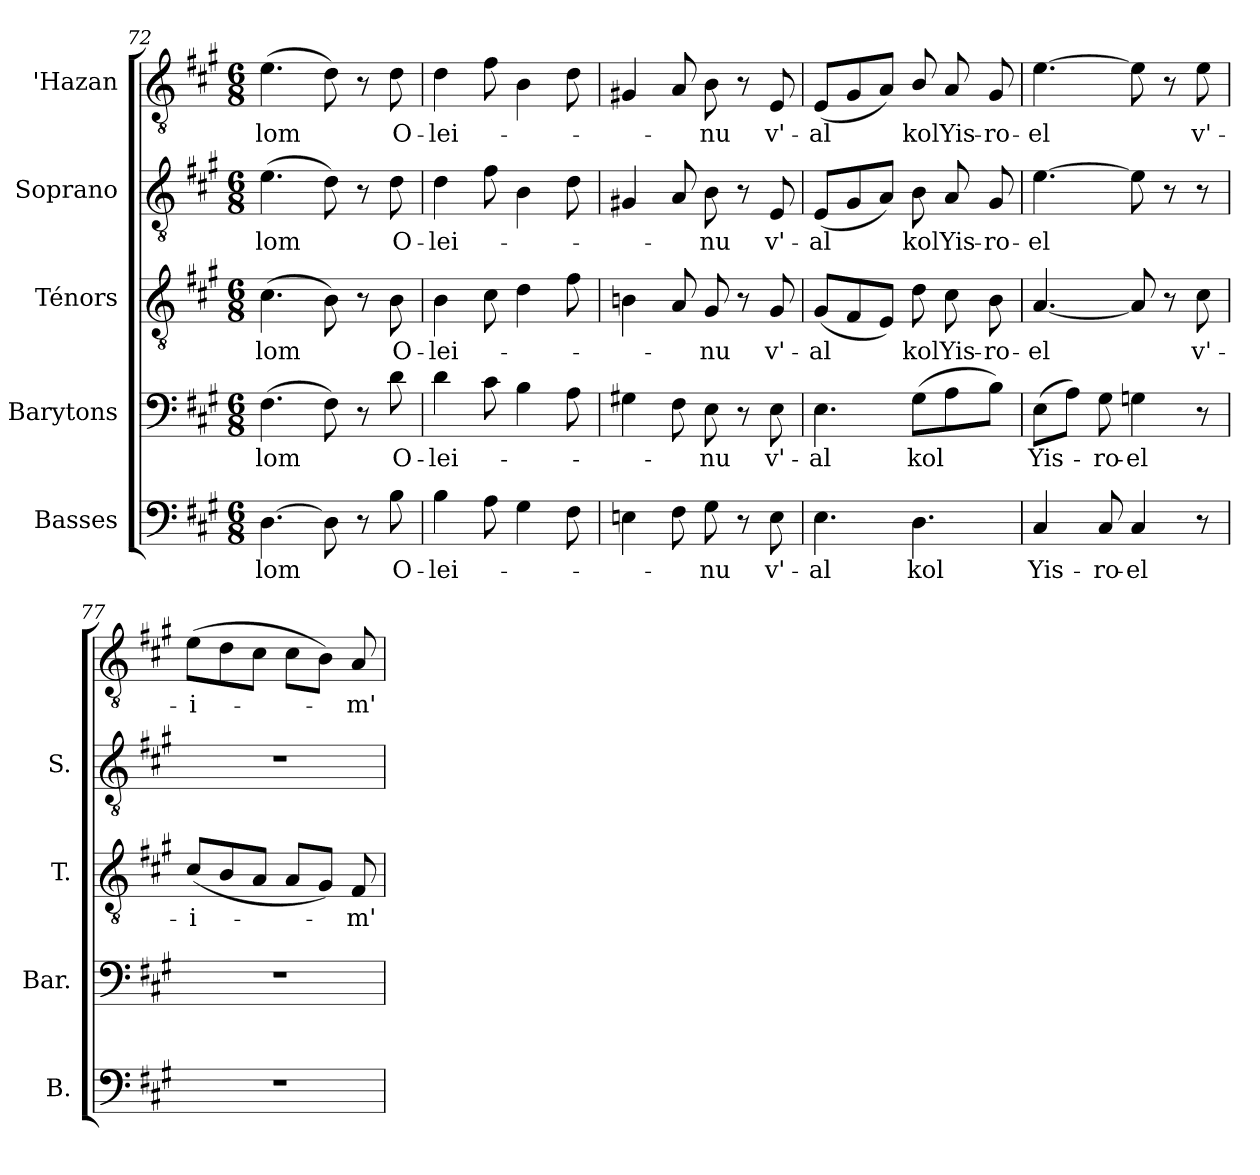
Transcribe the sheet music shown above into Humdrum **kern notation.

**kern	**text	**kern	**text	**kern	**text	**kern	**text	**kern	**text
*part5	*part5	*part4	*part4	*part3	*part3	*part2	*part2	*part1	*part1
*staff5	*staff5	*staff4	*staff4	*staff3	*staff3	*staff2	*staff2	*staff1	*staff1
*I"Basses	*	*I"Barytons	*	*I"Ténors	*	*I"Soprano	*	*I"'Hazan	*
*I'B.	*	*I'Bar.	*	*I'T.	*	*I'S.	*	*I''H.	*
*clefF4	*	*clefF4	*	*clefGv2	*	*clefGv2	*	*clefGv2	*
*	*	*	*	*ITrd7c12	*	*ITrd7c12	*	*ITrd7c12	*
*k[f#c#g#]	*	*k[f#c#g#]	*	*k[f#c#g#]	*	*k[f#c#g#]	*	*k[f#c#g#]	*
*A:	*	*A:	*	*A:	*	*A:	*	*A:	*
*M6/8	*	*M6/8	*	*M6/8	*	*M6/8	*	*M6/8	*
=72	=72	=72	=72	=72	=72	=72	=72	=72	=72
!	!LO:LY:b:color=#000000	!	!	!	!	!	!	!	!
!	!	!	!LO:LY:b:color=#000000	!	!	!	!	!	!
!	!	!	!	!	!LO:LY:b:color=#000000	!	!	!	!
!	!	!	!	!	!	!	!LO:LY:b:color=#000000	!	!
!	!	!	!	!	!	!	!	!	!LO:LY:b:color=#000000
[>4.Di\	-lom	(4.F#i\	-lom	(4.C#i\	-lom	(4.Ei\	-lom	(4.Ei\	-lom
8Di\]	.	8F#i\)	.	8BBi\)	.	8Di\)	.	8Di\)	.
8r	.	8r	.	8r	.	8r	.	8r	.
!	!LO:LY:b:color=#000000	!	!	!	!	!	!	!	!
!	!	!	!LO:LY:b:color=#000000	!	!	!	!	!	!
!	!	!	!	!	!LO:LY:b:color=#000000	!	!	!	!
!	!	!	!	!	!	!	!LO:LY:b:color=#000000	!	!
!	!	!	!	!	!	!	!	!	!LO:LY:b:color=#000000
8Bi\	O-	8di\	O-	8BBi\	O-	8Di\	O-	8Di\	O-
=73	=73	=73	=73	=73	=73	=73	=73	=73	=73
!	!LO:LY:b:color=#000000	!	!	!	!	!	!	!	!
!	!	!	!LO:LY:b:color=#000000	!	!	!	!	!	!
!	!	!	!	!	!LO:LY:b:color=#000000	!	!	!	!
!	!	!	!	!	!	!	!LO:LY:b:color=#000000	!	!
!	!	!	!	!	!	!	!	!	!LO:LY:b:color=#000000
4Bi\	-lei-	4di\	-lei-	4BBi\	-lei-	4Di\	-lei-	4Di\	-lei-
8Ai\	.	8c#i\	.	8C#i\	.	8F#i\	.	8F#i\	.
4G#i\	.	4Bi\	.	4Di\	.	4BBi\	.	4BBi\	.
8F#i\	.	8Ai\	.	8F#i\	.	8Di\	.	8Di\	.
!!LO:LB:g=z
=74	=74	=74	=74	=74	=74	=74	=74	=74	=74
4Eni\	.	4G#Xi\	.	4BBni\	.	4GG#Xi/	.	4GG#Xi/	.
8F#i\	.	8F#i\	.	8AAi/	.	8AAi/	.	8AAi/	.
!	!LO:LY:b:color=#000000	!	!	!	!	!	!	!	!
!	!	!	!LO:LY:b:color=#000000	!	!	!	!	!	!
!	!	!	!	!	!LO:LY:b:color=#000000	!	!	!	!
!	!	!	!	!	!	!	!LO:LY:b:color=#000000	!	!
!	!	!	!	!	!	!	!	!	!LO:LY:b:color=#000000
8G#i\	-nu	8Ei\	-nu	8GG#i/	-nu	8BBi\	-nu	8BBi\	-nu
8r	.	8r	.	8r	.	8r	.	8r	.
!	!LO:LY:b:color=#000000	!	!	!	!	!	!	!	!
!	!	!	!LO:LY:b:color=#000000	!	!	!	!	!	!
!	!	!	!	!	!LO:LY:b:color=#000000	!	!	!	!
!	!	!	!	!	!	!	!LO:LY:b:color=#000000	!	!
!	!	!	!	!	!	!	!	!	!LO:LY:b:color=#000000
8Ei\	v'-	8Ei\	v'-	8GG#i/	v'-	8EEi/	v'-	8EEi/	v'-
=75	=75	=75	=75	=75	=75	=75	=75	=75	=75
!	!LO:LY:b:color=#000000	!	!	!	!	!	!	!	!
!	!	!	!LO:LY:b:color=#000000	!	!	!	!	!	!
!	!	!	!	!	!LO:LY:b:color=#000000	!	!	!	!
!	!	!	!	!	!	!	!LO:LY:b:color=#000000	!	!
!	!	!	!	!	!	!	!	!	!LO:LY:b:color=#000000
4.Ei\	-al	4.Ei\	-al	(8GG#i/L	-al	(8EEi/L	-al	(8EEi/L	-al
.	.	.	.	8FF#i/	.	8GG#i/	.	8GG#i/	.
.	.	.	.	8EEi/J)	.	8AAi/J)	.	8AAi/J)	.
!	!LO:LY:b:color=#000000	!	!	!	!	!	!	!	!
!	!	!	!LO:LY:b:color=#000000	!	!	!	!	!	!
!	!	!	!	!	!LO:LY:b:color=#000000	!	!	!	!
!	!	!	!	!	!	!	!LO:LY:b:color=#000000	!	!
!	!	!	!	!	!	!	!	!	!LO:LY:b:color=#000000
4.Di\	kol	(8G#i\L	kol	8Di\	kol	8BBi\	kol	8BBi/	kol
!	!	!	!	!	!LO:LY:b:color=#000000	!	!	!	!
!	!	!	!	!	!	!	!LO:LY:b:color=#000000	!	!
!	!	!	!	!	!	!	!	!	!LO:LY:b:color=#000000
.	.	8Ai\	.	8C#i\	Yis-	8AAi/	Yis-	8AAi/	Yis-
!	!	!	!	!	!LO:LY:b:color=#000000	!	!	!	!
!	!	!	!	!	!	!	!LO:LY:b:color=#000000	!	!
!	!	!	!	!	!	!	!	!	!LO:LY:b:color=#000000
.	.	8Bi\J)	.	8BBi\	-ro-	8GG#i/	-ro-	8GG#i/	-ro-
=76	=76	=76	=76	=76	=76	=76	=76	=76	=76
!	!LO:LY:b:color=#000000	!	!	!	!	!	!	!	!
!	!	!	!LO:LY:b:color=#000000	!	!	!	!	!	!
!	!	!	!	!	!LO:LY:b:color=#000000	!	!	!	!
!	!	!	!	!	!	!	!LO:LY:b:color=#000000	!	!
!	!	!	!	!	!	!	!	!	!LO:LY:b:color=#000000
4C#i/	Yis-	(8Ei\L	Yis-	[<4.AAi/	-el	[>4.Ei\	-el	[>4.Ei\	-el
.	.	8Ai\J)	.	.	.	.	.	.	.
!	!LO:LY:b:color=#000000	!	!	!	!	!	!	!	!
!	!	!	!LO:LY:b:color=#000000	!	!	!	!	!	!
8C#i/	-ro-	8G#i\	-ro-	.	.	.	.	.	.
!	!LO:LY:b:color=#000000	!	!	!	!	!	!	!	!
!	!	!	!LO:LY:b:color=#000000	!	!	!	!	!	!
4C#i/	-el	4Gni\	-el	8AAi/]	.	8Ei\]	.	8Ei\]	.
.	.	.	.	8r	.	8r	.	8r	.
!	!	!	!	!	!LO:LY:b:color=#000000	!	!	!	!
!	!	!	!	!	!	!	!	!	!LO:LY:b:color=#000000
8r	.	8r	.	8C#i\	v'-	8r	.	8Ei\	v'-
=77	=77	=77	=77	=77	=77	=77	=77	=77	=77
!LO:N:vis=1	!	!LO:N:vis=1	!	!	!	!	!	!	!
!	!	!	!	!	!LO:LY:b:color=#000000	!LO:N:vis=1	!	!	!
!	!	!	!	!	!	!	!	!	!LO:LY:b:color=#000000
2.r	.	2.r	.	(8C#i/L	-i-	2.r	.	(8Ei\L	-i-
.	.	.	.	8BBi/	.	.	.	8Di\	.
.	.	.	.	8AAi/J	.	.	.	8C#i\J	.
.	.	.	.	8AAi/L	.	.	.	8C#i\L	.
.	.	.	.	8GG#i/J)	.	.	.	8BBi\J)	.
!	!	!	!	!	!LO:LY:b:color=#000000	!	!	!	!
!	!	!	!	!	!	!	!	!	!LO:LY:b:color=#000000
.	.	.	.	8FF#i/	-m'-	.	.	8AAi/	-m'-
=	=	=	=	=	=	=	=	=	=
*-	*-	*-	*-	*-	*-	*-	*-	*-	*-
